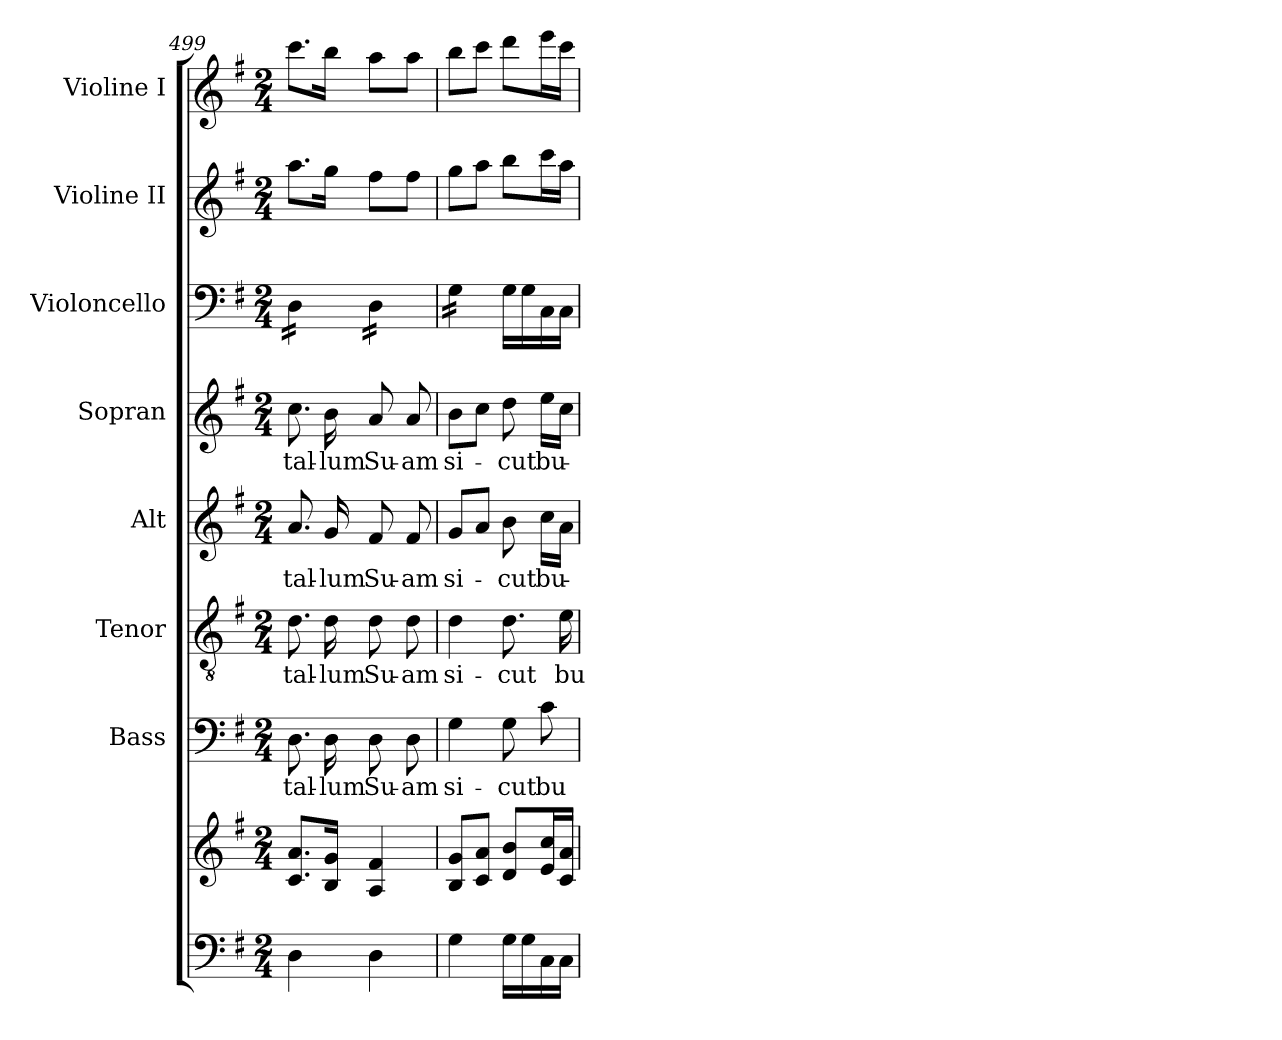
**kern	**kern	**kern	**text	**kern	**text	**kern	**text	**kern	**text	**kern	**kern	**kern
*part8	*part8	*part7	*part7	*part6	*part6	*part5	*part5	*part4	*part4	*part3	*part2	*part1
*staff9	*staff8	*staff7	*staff7	*staff6	*staff6	*staff5	*staff5	*staff4	*staff4	*staff3	*staff2	*staff1
*	*	*I"Bass	*	*I"Tenor	*	*I"Alt	*	*I"Sopran	*	*I"Violoncello	*I"Violine II	*I"Violine I
*	*	*I'B.	*	*I'T.	*	*I'A.	*	*I'S.	*	*I'Vc.	*I'Vl. II	*I'Vl. I
!!LO:PB:g=z
*clefF4	*clefG2	*clefF4	*	*clefGv2	*	*clefG2	*	*clefG2	*	*clefF4	*clefG2	*clefG2
*	*	*	*	*	*	*	*	*	*	*ITrd7c12	*	*
*k[f#]	*k[f#]	*k[f#]	*	*k[f#]	*	*k[f#]	*	*k[f#]	*	*k[f#]	*k[f#]	*k[f#]
*G:	*G:	*G:	*	*G:	*	*G:	*	*G:	*	*G:	*G:	*G:
*M2/4	*M2/4	*M2/4	*	*M2/4	*	*M2/4	*	*M2/4	*	*M2/4	*M2/4	*M2/4
=499	=499	=499	=499	=499	=499	=499	=499	=499	=499	=499	=499	=499
!	!	!	!LO:LY:b	!	!LO:LY:b	!	!LO:LY:b	!	!LO:LY:b	!	!	!
*	*	*	*	*	*	*	*	*	*	*tremolo	*	*
4D\	8.c/ 8.a/L	8.D\	-tal-	8.d\	-tal-	8.a/	-tal-	8.cc\	-tal-	16DD\LL	8.aa\L	8.ccc\L
.	.	.	.	.	.	.	.	.	.	16DD\	.	.
.	.	.	.	.	.	.	.	.	.	16DD\	.	.
!	!	!	!LO:LY:b	!	!LO:LY:b	!	!LO:LY:b	!	!LO:LY:b	!	!	!
.	16B/ 16g/Jk	16D\	-lum	16d\	-lum	16g/	-lum	16b\	-lum	16DD\JJ	16gg\Jk	16bb\Jk
!	!	!	!LO:LY:b	!	!LO:LY:b	!	!LO:LY:b	!	!LO:LY:b	!	!	!
4D\	4A/ 4f#/	8D\	Su-	8d\	Su-	8f#/	Su-	8a/	Su-	16DD\LL	8ff#\L	8aa\L
.	.	.	.	.	.	.	.	.	.	16DD\	.	.
!	!	!	!LO:LY:b	!	!LO:LY:b	!	!LO:LY:b	!	!LO:LY:b	!	!	!
.	.	8D\	-am	8d\	-am	8f#/	-am	8a/	-am	16DD\	8ff#\J	8aa\J
.	.	.	.	.	.	.	.	.	.	16DD\JJ	.	.
=500	=500	=500	=500	=500	=500	=500	=500	=500	=500	=500	=500	=500
!	!	!	!LO:LY:b	!	!LO:LY:b	!	!LO:LY:b	!	!LO:LY:b	!	!	!
4G\	8B/ 8g/L	4G\	si-	4d\	si-	8g/L	si-	8b\L	si-	16GG\LL	8gg\L	8bb\L
.	.	.	.	.	.	.	.	.	.	16GG\	.	.
.	8c/ 8a/J	.	.	.	.	8a/J	.	8cc\J	.	16GG\	8aa\J	8ccc\J
.	.	.	.	.	.	.	.	.	.	16GG\JJ	.	.
*	*	*	*	*	*	*	*	*	*	*Xtremolo	*	*
!	!	!	!LO:LY:b	!	!LO:LY:b	!	!LO:LY:b	!	!LO:LY:b	!	!	!
16G\LL	8d/ 8b/L	8G\	-cut	8.d\	-cut	8b\	-cut	8dd\	-cut	16GG\LL	8bb\L	8ddd\L
16G\	.	.	.	.	.	.	.	.	.	16GG\	.	.
!	!	!	!LO:LY:b	!	!	!	!LO:LY:b	!	!LO:LY:b	!	!	!
16C\	16e/ 16cc/L	8c\	bu-	.	.	16cc\LL	bu-	16ee\LL	bu-	16CC\	16ccc\L	16eee\L
!	!	!	!	!	!LO:LY:b	!	!	!	!	!	!	!
16C\JJ	16c/ 16a/JJ	.	.	16e\	bu-	16a\JJ	.	16cc\JJ	.	16CC\JJ	16aa\JJ	16ccc\JJ
=	=	=	=	=	=	=	=	=	=	=	=	=
*-	*-	*-	*-	*-	*-	*-	*-	*-	*-	*-	*-	*-
